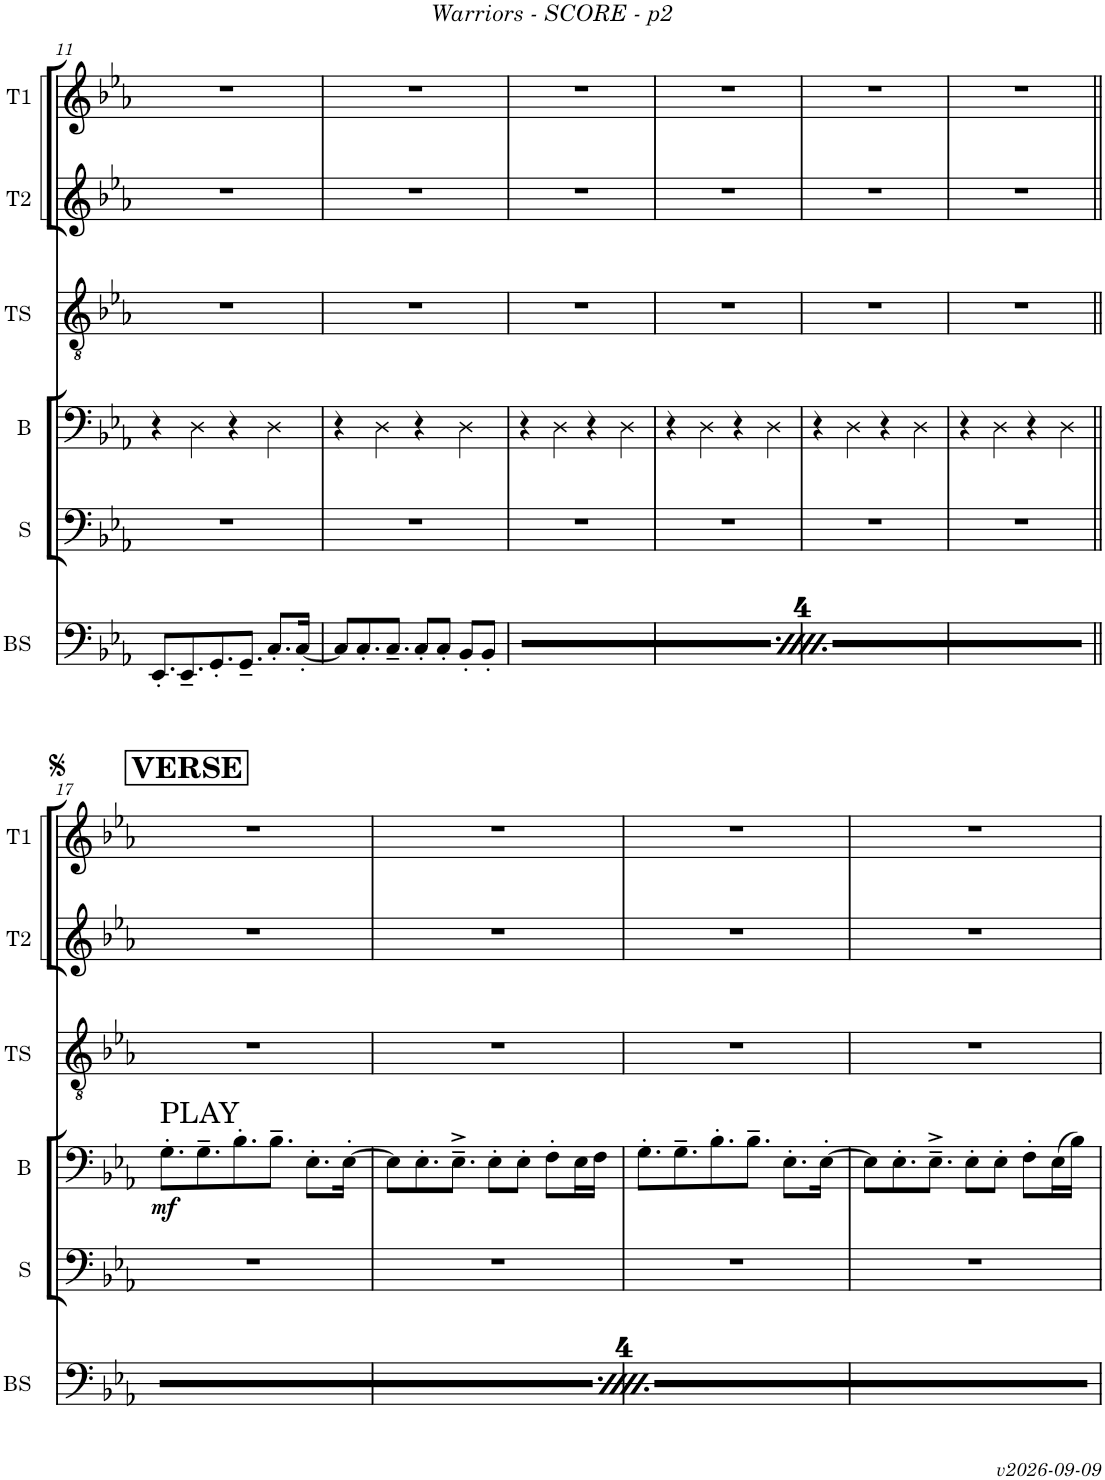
**kern	**kern	**kern	**dynam	**kern	**kern	**kern
*part6	*part5	*part4	*part4	*part3	*part2	*part1
*staff6	*staff5	*staff4	*staff4	*staff3	*staff2	*staff1
*I"Bari Sax	*I"Sousa	*I"Trombone	*	*I"Tenor Sax	*I"Trumpet 2	*I"Trumpet 1
*I'BS	*I'S	*	*	*I'TS	*I'T2	*I'T1
!!LO:PB:g=z
*clefF4	*clefF4	*clefF4	*	*clefGv2	*clefG2	*clefG2
*Trd12c21	*	*	*	*Trd8c14	*Trd1c2	*Trd1c2
*k[b-e-a-]	*k[b-e-a-]	*k[b-e-a-]	*	*k[b-e-a-]	*k[b-e-a-]	*k[b-e-a-]
*M4/4	*M4/4	*M4/4	*	*M4/4	*M4/4	*M4/4
=11	=11	=11	=11	=11	=11	=11
8.EE-'/L	1r	4r	.	1r	1r	1r
8.EE-~/	.	.	.	.	.	.
.	.	4D\	.	.	.	.
8.GG'/	.	.	.	.	.	.
.	.	4r	.	.	.	.
8.GG~/J	.	.	.	.	.	.
8.C'/L	.	4D\	.	.	.	.
[16C'/Jk	.	.	.	.	.	.
=12	=12	=12	=12	=12	=12	=12
8C/L]	1r	4r	.	1r	1r	1r
8.C'/	.	.	.	.	.	.
.	.	4D\	.	.	.	.
8.C~/J	.	.	.	.	.	.
8C'/L	.	4r	.	.	.	.
8C'/J	.	.	.	.	.	.
8BB-'/L	.	4D\	.	.	.	.
8BB-'/J	.	.	.	.	.	.
=13	=13	=13	=13	=13	=13	=13
8.EE-'/L	1r	4r	.	1r	1r	1r
8.EE-~/	.	.	.	.	.	.
.	.	4D\	.	.	.	.
8.GG'/	.	.	.	.	.	.
.	.	4r	.	.	.	.
8.GG~/J	.	.	.	.	.	.
8.CC'/L	.	4D\	.	.	.	.
[16CC'/Jk	.	.	.	.	.	.
=14	=14	=14	=14	=14	=14	=14
8CC/L]	1r	4r	.	1r	1r	1r
8.CC'/	.	.	.	.	.	.
.	.	4D\	.	.	.	.
8.CC~^/J	.	.	.	.	.	.
8CC'/L	.	4r	.	.	.	.
8CC'/J	.	.	.	.	.	.
8DD'/L	.	4D\	.	.	.	.
8DD'/J	.	.	.	.	.	.
=15	=15	=15	=15	=15	=15	=15
8.EE-'/L	1r	4r	.	1r	1r	1r
8.EE-~/	.	.	.	.	.	.
.	.	4D\	.	.	.	.
8.GG'/	.	.	.	.	.	.
.	.	4r	.	.	.	.
8.GG~/J	.	.	.	.	.	.
8.C'/L	.	4D\	.	.	.	.
[16C'/Jk	.	.	.	.	.	.
=16	=16	=16	=16	=16	=16	=16
8C/L]	1r	4r	.	1r	1r	1r
8.C'/	.	.	.	.	.	.
.	.	4D\	.	.	.	.
8.C~/J	.	.	.	.	.	.
8C'/L	.	4r	.	.	.	.
8C'/J	.	.	.	.	.	.
8BB-'/L	.	4D\	.	.	.	.
8BB-'/J	.	.	.	.	.	.
!!LO:LB:g=z
!!LO:REH:place=s1:a:B:fs=14:t=VERSE
=17||	=17||	=17||	=17||	=17||	=17||	=17||
!	!	!LO:TX:a:t=PLAY	!	!	!	!
!	!	!	!LO:DY:b	!	!	!
8.EE-'/L	1r	8.G'\L	mf	1r	1r	1r
8.EE-~/	.	8.G~\	.	.	.	.
8.GG'/	.	8.B-'\	.	.	.	.
8.GG~/J	.	8.B-~\J	.	.	.	.
8.CC'/L	.	8.E-'\L	.	.	.	.
[16CC'/Jk	.	[16E-'\Jk	.	.	.	.
=18	=18	=18	=18	=18	=18	=18
8CC/L]	1r	8E-\L]	.	1r	1r	1r
8.CC'/	.	8.E-'\	.	.	.	.
8.CC~^/J	.	8.E-~^\J	.	.	.	.
8CC'/L	.	8E-'\L	.	.	.	.
8CC'/J	.	8E-'\J	.	.	.	.
8DD'/L	.	8F'\L	.	.	.	.
8DD'/J	.	16E-\L	.	.	.	.
.	.	16F\JJ	.	.	.	.
=19	=19	=19	=19	=19	=19	=19
8.EE-'/L	1r	8.G'\L	.	1r	1r	1r
8.EE-~/	.	8.G~\	.	.	.	.
8.GG'/	.	8.B-'\	.	.	.	.
8.GG~/J	.	8.B-~\J	.	.	.	.
8.C'/L	.	8.E-'\L	.	.	.	.
[16C'/Jk	.	[16E-'\Jk	.	.	.	.
=20	=20	=20	=20	=20	=20	=20
8C/L]	1r	8E-\L]	.	1r	1r	1r
8.C'/	.	8.E-'\	.	.	.	.
8.C~/J	.	8.E-~^\J	.	.	.	.
8C'/L	.	8E-'\L	.	.	.	.
8C'/J	.	8E-'\J	.	.	.	.
8BB-'/L	.	8F'\L	.	.	.	.
8BB-'/J	.	(16E-\L	.	.	.	.
.	.	16B-\JJ)	.	.	.	.
=	=	=	=	=	=	=
*-	*-	*-	*-	*-	*-	*-
